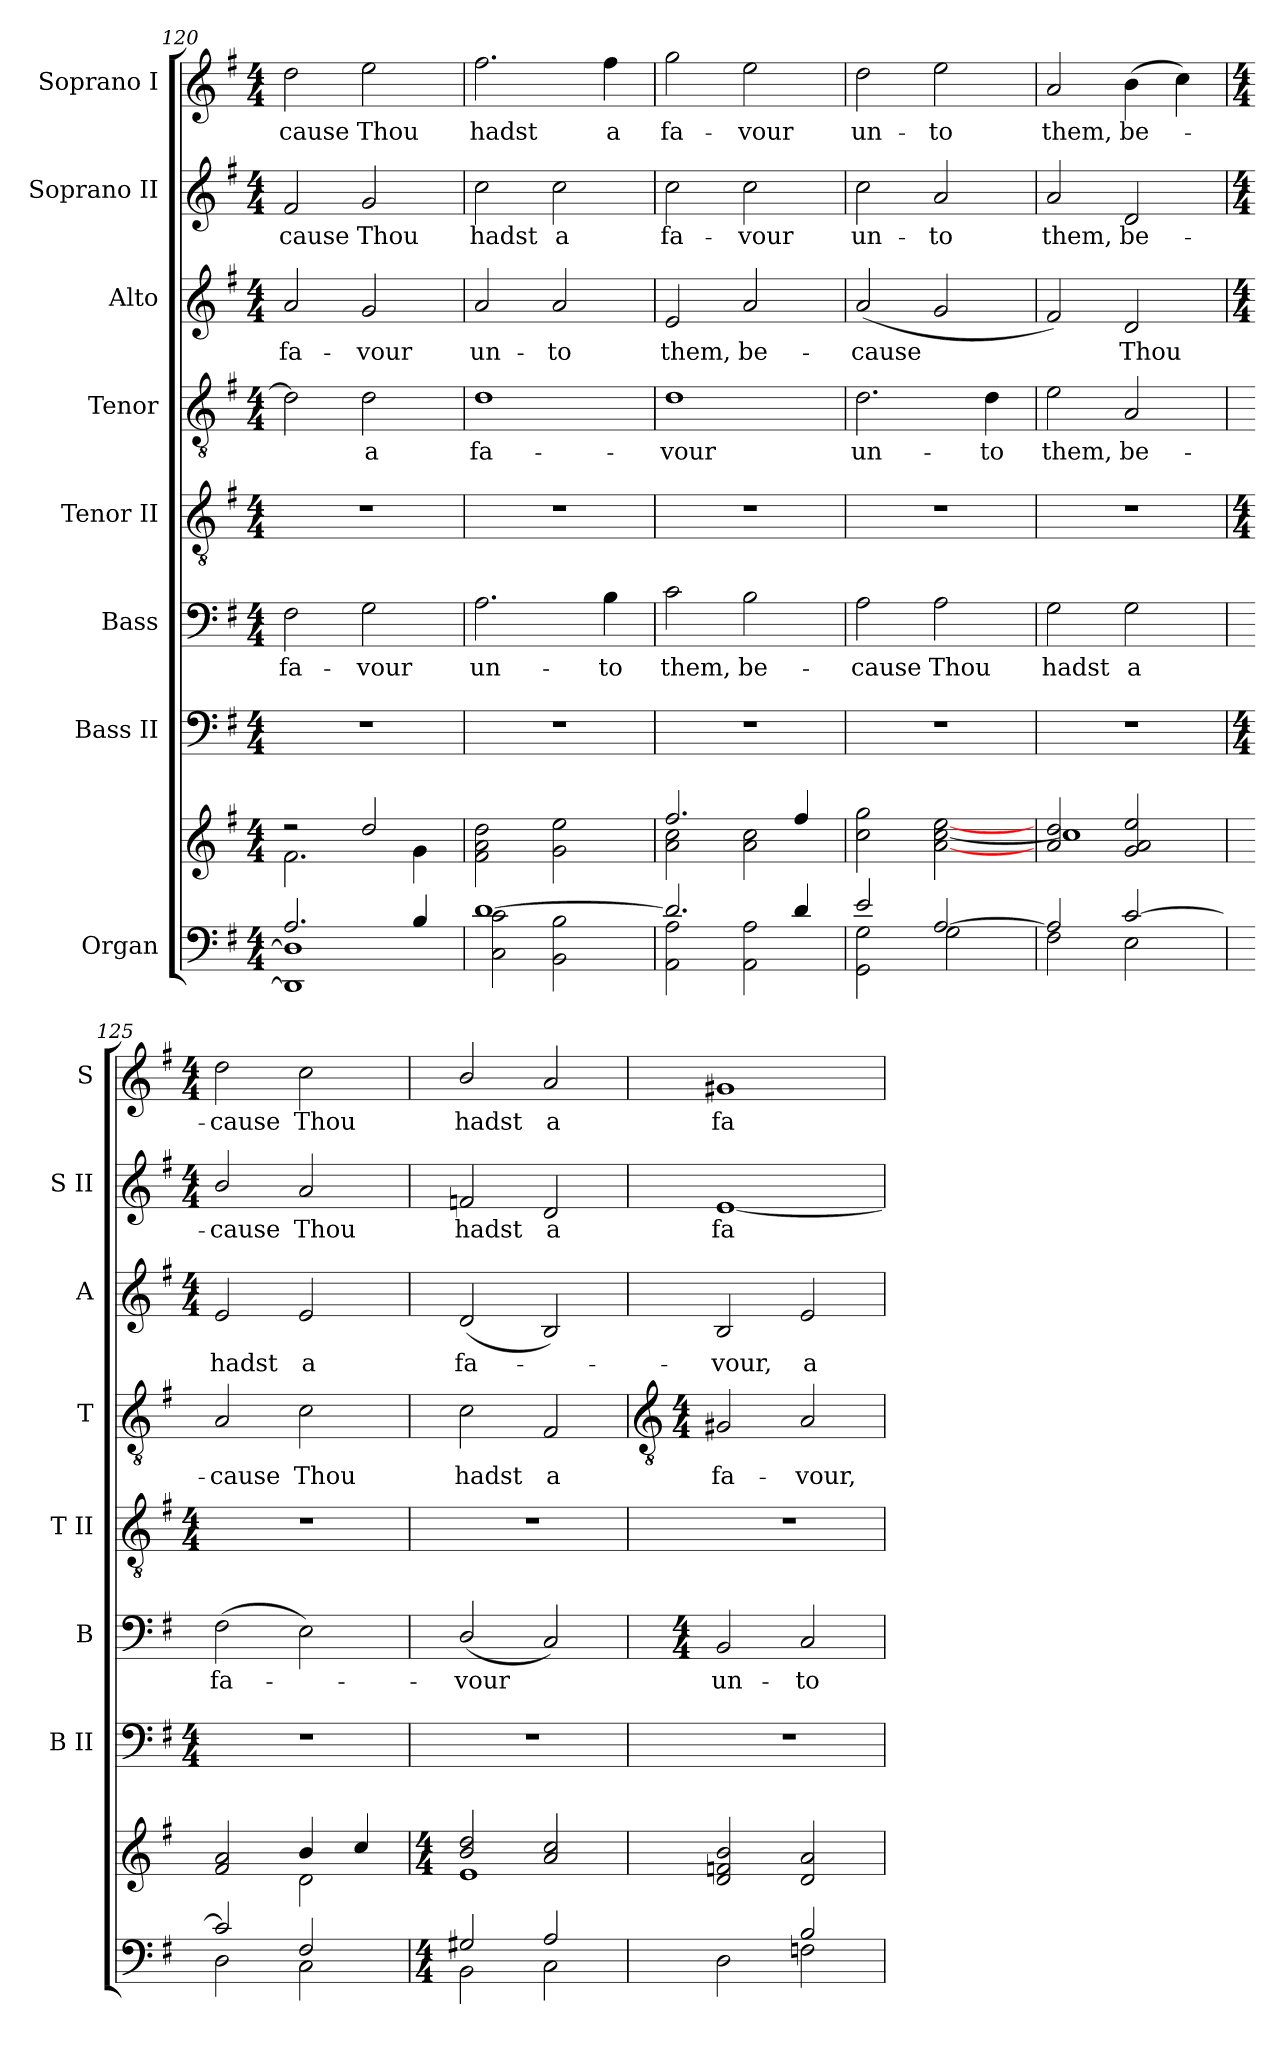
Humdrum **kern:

**kern	**kern	**kern	**kern	**text	**kern	**kern	**text	**kern	**text	**kern	**text	**kern	**text
*part8	*part8	*part7	*part6	*part6	*part5	*part4	*part4	*part3	*part3	*part2	*part2	*part1	*part1
*staff9	*staff8	*staff7	*staff6	*staff6	*staff5	*staff4	*staff4	*staff3	*staff3	*staff2	*staff2	*staff1	*staff1
*I"Organ	*	*I"Bass II	*I"Bass	*	*I"Tenor II	*I"Tenor	*	*I"Alto	*	*I"Soprano II	*	*I"Soprano I	*
*	*	*I'B II	*I'B	*	*I'T II	*I'T	*	*I'A	*	*I'S II	*	*I'S	*
*clefF4	*clefG2	*clefF4	*clefF4	*	*clefGv2	*clefGv2	*	*clefG2	*	*clefG2	*	*clefG2	*
*k[f#]	*k[f#]	*k[f#]	*k[f#]	*	*k[f#]	*k[f#]	*	*k[f#]	*	*k[f#]	*	*k[f#]	*
*G:	*G:	*G:	*G:	*	*G:	*G:	*	*G:	*	*G:	*	*G:	*
*M4/4	*M4/4	*M4/4	*M4/4	*	*M4/4	*M4/4	*	*M4/4	*	*M4/4	*	*M4/4	*
=120	=120	=120	=120	=120	=120	=120	=120	=120	=120	=120	=120	=120	=120
*^	*^	*	*	*	*	*	*	*	*	*	*	*	*
!	!	!	!	!	!	!LO:LY:b	!	!	!	!	!LO:LY:b	!	!LO:LY:b	!	!LO:LY:b
2.A/	1DD\] 1D\]	2r	2.f#\	1r	2F#	fa-	1r	2d]	.	2a	fa-	2f#	-cause	2dd	-cause
!	!	!	!	!	!	!LO:LY:b	!	!	!LO:LY:b	!	!LO:LY:b	!	!LO:LY:b	!	!LO:LY:b
.	.	2dd/	.	.	2G	-vour	.	2d	a	2g	-vour	2g	Thou	2ee	Thou
4B/	.	.	4g\	.	.	.	.	.	.	.	.	.	.	.	.
=121	=121	=121	=121	=121	=121	=121	=121	=121	=121	=121	=121	=121	=121	=121	=121
!	!	!	!	!	!	!LO:LY:b	!	!	!LO:LY:b	!	!LO:LY:b	!	!LO:LY:b	!	!LO:LY:b
[1d/	2C\ 2c\	1ryy	2f#\ 2a\ 2dd\	1r	2.A	un-	1r	1d	fa-	2a	un-	2cc	hadst	2.ff#	hadst
!	!	!	!	!	!	!	!	!	!	!	!LO:LY:b	!	!LO:LY:b	!	!
.	2BB\ 2B\	.	2g\ 2ee\	.	.	.	.	.	.	2a	-to	2cc	a	.	.
!	!	!	!	!	!	!LO:LY:b	!	!	!	!	!	!	!	!	!LO:LY:b
.	.	.	.	.	4B	-to	.	.	.	.	.	.	.	4ff#	a
=122	=122	=122	=122	=122	=122	=122	=122	=122	=122	=122	=122	=122	=122	=122	=122
!	!	!	!	!	!	!LO:LY:b	!	!	!LO:LY:b	!	!LO:LY:b	!	!LO:LY:b	!	!LO:LY:b
2.d/]	2AA\ 2A\	2.ff#/	2a\ 2cc\	1r	2c	them,	1r	1d	-vour	2e	them,	2cc	fa-	2gg	fa-
!	!	!	!	!	!	!LO:LY:b	!	!	!	!	!LO:LY:b	!	!LO:LY:b	!	!LO:LY:b
.	2AA\ 2A\	.	2a\ 2cc\	.	2B	be-	.	.	.	2a	be-	2cc	-vour	2ee	-vour
4d/	.	4ff#/	.	.	.	.	.	.	.	.	.	.	.	.	.
=123	=123	=123	=123	=123	=123	=123	=123	=123	=123	=123	=123	=123	=123	=123	=123
!	!	!	!	!	!	!LO:LY:b	!	!	!LO:LY:b	!	!LO:LY:b	!	!LO:LY:b	!	!LO:LY:b
2e/	2GG\ 2G\	1ryy	2cc\ 2gg\	1r	2A	-cause	1r	2.d	un-	(<2a	-cause	2cc	un-	2dd	un-
!	!	!	!	!	!	!LO:LY:b	!	!	!	!	!	!	!LO:LY:b	!	!LO:LY:b
[2A/	2G\	.	[2a\ [2cc\ [2ee\	.	2A	Thou	.	.	.	2g	.	2a	-to	2ee	-to
!	!	!	!	!	!	!	!	!	!LO:LY:b	!	!	!	!	!	!
.	.	.	.	.	.	.	.	4d	-to	.	.	.	.	.	.
=124	=124	=124	=124	=124	=124	=124	=124	=124	=124	=124	=124	=124	=124	=124	=124
!	!	!	!	!	!	!LO:LY:b	!	!	!LO:LY:b	!	!	!	!LO:LY:b	!	!LO:LY:b
2A/]	2F#\	2a/ 2dd/	1cc\]	1r	2G	hadst	1r	2e	them,	2f#)	.	2a	them,	2a	them,
!	!	!	!	!	!	!LO:LY:b	!	!	!LO:LY:b	!	!LO:LY:b	!	!LO:LY:b	!	!LO:LY:b
[2c/	2E\	2g/ 2a/ 2ee/	.	.	2G	a	.	2A	be-	2d	Thou	2d	be-	(>4b	be-
.	.	.	.	.	.	.	.	.	.	.	.	.	.	4cc)	.
!!LO:LB:g=z
=125	=125	=125	=125	=125	=125	=125	=125	=125	=125	=125	=125	=125	=125	=125	=125
*	*	*	*	*M4/4	*	*	*M4/4	*	*	*M4/4	*	*M4/4	*	*M4/4	*
!	!	!	!	!	!	!LO:LY:b	!	!	!LO:LY:b	!	!LO:LY:b	!	!LO:LY:b	!	!LO:LY:b
2c/]	2D\	2f#/ 2a/	2ryy	1r	(>2F#	fa-	1r	2A	-cause	2e	hadst	2b/	-cause	2dd	cause
!	!	!	!	!	!	!	!	!	!LO:LY:b	!	!LO:LY:b	!	!LO:LY:b	!	!LO:LY:b
2F#/	2C\	4b/	2d\	.	2E)	.	.	2c	Thou	2e	a	2a	Thou	2cc	Thou
.	.	4cc/	.	.	.	.	.	.	.	.	.	.	.	.	.
!!LO:LB:g=z
=126	=126	=126	=126	=126	=126	=126	=126	=126	=126	=126	=126	=126	=126	=126	=126
*M4/4	*	*M4/4	*	*	*	*	*	*	*	*	*	*	*	*	*
!	!	!	!	!	!	!LO:LY:b	!	!	!LO:LY:b	!	!LO:LY:b	!	!LO:LY:b	!	!LO:LY:b
2G#X/	2BB\	2b/ 2dd/	1e\	1r	(<2D/	vour	1r	2c	hadst	(<2d	fa-	2fn	hadst	2b/	hadst
!	!	!	!	!	!	!	!	!	!LO:LY:b	!	!	!	!LO:LY:b	!	!LO:LY:b
2A/	2C\	2a/ 2cc/	.	.	2C)	.	.	2F#	a	2B)	.	2d	a	2a	a
!!LO:LB:g=z
=127	=127	=127	=127	=127	=127	=127	=127	=127	=127	=127	=127	=127	=127	=127	=127
*	*	*	*	*	*	*	*	*clefGv2	*	*	*	*	*	*	*
*	*	*	*	*	*M4/4	*	*	*M4/4	*	*	*	*	*	*	*
!	!	!	!	!	!	!LO:LY:b	!	!	!LO:LY:b	!	!LO:LY:b	!	!LO:LY:b	!	!LO:LY:b
2ryy	2D\	2d/ 2fn/ 2b/	1ryy	1r	2BB	un-	1r	2G#X	fa-	2B	vour,	[1e	fa-	1g#X	fa-
!	!	!	!	!	!	!LO:LY:b	!	!	!LO:LY:b	!	!LO:LY:b	!	!	!	!
2B/	2Fn\	2d/ 2a/	.	.	2C	-to	.	2A	-vour,	2e	a	.	.	.	.
*v	*v	*	*	*	*	*	*	*	*	*	*	*	*	*	*
*	*v	*v	*	*	*	*	*	*	*	*	*	*	*	*
=	=	=	=	=	=	=	=	=	=	=	=	=	=
*-	*-	*-	*-	*-	*-	*-	*-	*-	*-	*-	*-	*-	*-
